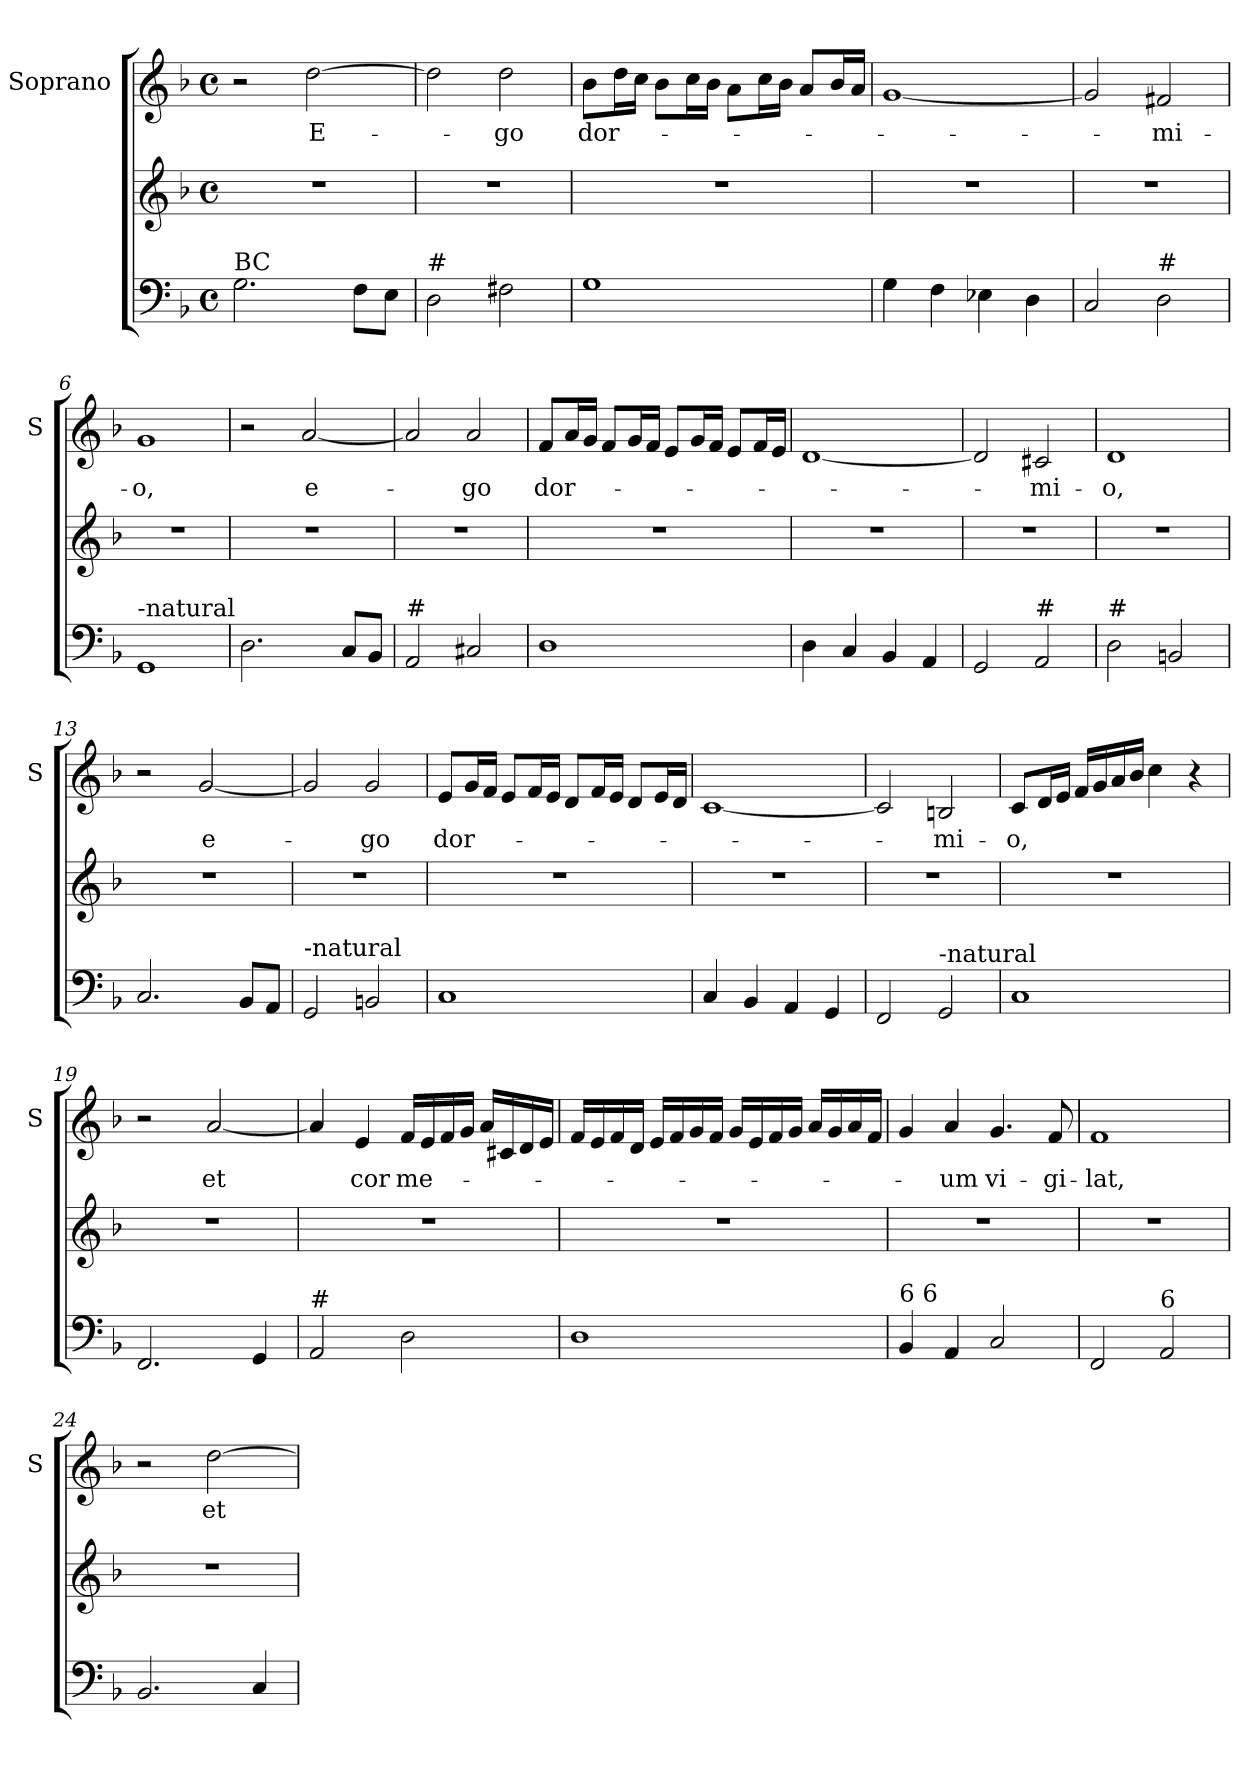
**kern	**kern	**kern	**text
*part2	*part2	*part1	*part1
*staff3	*staff2	*staff1	*staff1
*	*	*I"Soprano	*
*	*	*I'S	*
*clefF4	*clefG2	*clefG2	*
*k[b-]	*k[b-]	*k[b-]	*
*F:	*F:	*F:	*
*M4/4	*M4/4	*M4/4	*
*met(c)	*met(c)	*met(c)	*
=1	=1	=1	=1
!LO:TX:a:t=BC	!	!	!
2.G\	1r	2r	.
!	!	!	!LO:LY:b
.	.	[2dd\	E-
8F\L	.	.	.
8E\J	.	.	.
=2	=2	=2	=2
!LO:TX:a:t=#	!	!	!
2D\	1r	2dd\]	.
!	!	!	!LO:LY:b
2F#X\	.	2dd\	-go
=3	=3	=3	=3
!	!	!	!LO:LY:b
1G	1r	8b-\L	dor-
.	.	16dd\L	.
.	.	16cc\JJ	.
.	.	8b-\L	.
.	.	16cc\L	.
.	.	16b-\JJ	.
.	.	8a\L	.
.	.	16cc\L	.
.	.	16b-\JJ	.
.	.	8a/L	.
.	.	16b-/L	.
.	.	16a/JJ	.
=4	=4	=4	=4
4G\	1r	[1g	.
4F\	.	.	.
4E-X\	.	.	.
4D\	.	.	.
!!LO:LB:g=z
=5	=5	=5	=5
2C/	1r	2g/]	.
!LO:TX:a:t=#	!	!	!
!	!	!	!LO:LY:b
2D\	.	2f#X/	-mi-
=6	=6	=6	=6
!LO:TX:a:t=-natural	!	!	!
!	!	!	!LO:LY:b
1GG	1r	1g	-o,
=7	=7	=7	=7
2.D\	1r	2r	.
!	!	!	!LO:LY:b
.	.	[2a/	e-
8C/L	.	.	.
8BB-/J	.	.	.
=8	=8	=8	=8
!LO:TX:a:t=#	!	!	!
2AA/	1r	2a/]	.
!	!	!	!LO:LY:b
2C#X/	.	2a/	-go
=9	=9	=9	=9
!	!	!	!LO:LY:b
1D	1r	8f/L	dor-
.	.	16a/L	.
.	.	16g/JJ	.
.	.	8f/L	.
.	.	16g/L	.
.	.	16f/JJ	.
.	.	8e/L	.
.	.	16g/L	.
.	.	16f/JJ	.
.	.	8e/L	.
.	.	16f/L	.
.	.	16e/JJ	.
!!LO:LB:g=z
=10	=10	=10	=10
4D\	1r	[1d	.
4C/	.	.	.
4BB-/	.	.	.
4AA/	.	.	.
=11	=11	=11	=11
2GG/	1r	2d/]	.
!LO:TX:a:t=#	!	!	!
!	!	!	!LO:LY:b
2AA/	.	2c#X/	-mi-
=12	=12	=12	=12
!LO:TX:a:t=#	!	!	!
!	!	!	!LO:LY:b
2D\	1r	1d	-o,
2BBn/	.	.	.
=13	=13	=13	=13
2.C/	1r	2r	.
!	!	!	!LO:LY:b
.	.	[2g/	e-
8BB-/L	.	.	.
8AA/J	.	.	.
=14	=14	=14	=14
!LO:TX:a:t=-natural	!	!	!
2GG/	1r	2g/]	.
!	!	!	!LO:LY:b
2BBn/	.	2g/	-go
!!LO:PB:g=z
=15	=15	=15	=15
!	!	!	!LO:LY:b
1C	1r	8e/L	dor-
.	.	16g/L	.
.	.	16f/JJ	.
.	.	8e/L	.
.	.	16f/L	.
.	.	16e/JJ	.
.	.	8d/L	.
.	.	16f/L	.
.	.	16e/JJ	.
.	.	8d/L	.
.	.	16e/L	.
.	.	16d/JJ	.
=16	=16	=16	=16
4C/	1r	[1c	.
4BB-/	.	.	.
4AA/	.	.	.
4GG/	.	.	.
=17	=17	=17	=17
2FF/	1r	2c/]	.
!LO:TX:a:t=-natural	!	!	!
!	!	!	!LO:LY:b
2GG/	.	2Bn/	-mi-
=18	=18	=18	=18
!	!	!	!LO:LY:b
1C	1r	8c/L	-o,
.	.	16d/L	.
.	.	16e/JJ	.
.	.	16f/LL	.
.	.	16g/	.
.	.	16a/	.
.	.	16b-/JJ	.
.	.	4cc\	.
.	.	4r	.
=19	=19	=19	=19
2.FF/	1r	2r	.
!	!	!	!LO:LY:b
.	.	[2a/	et
4GG/	.	.	.
!!LO:LB:g=z
=20	=20	=20	=20
!LO:TX:a:t=#	!	!	!
2AA/	1r	4a/]	.
!	!	!	!LO:LY:b
.	.	4e/	cor
!	!	!	!LO:LY:b
2D\	.	16f/LL	me-
.	.	16e/	.
.	.	16f/	.
.	.	16g/JJ	.
.	.	16a/LL	.
.	.	16c#X/	.
.	.	16d/	.
.	.	16e/JJ	.
=21	=21	=21	=21
1D	1r	16f/LL	.
.	.	16e/	.
.	.	16f/	.
.	.	16d/JJ	.
.	.	16e/LL	.
.	.	16f/	.
.	.	16g/	.
.	.	16f/JJ	.
.	.	16g/LL	.
.	.	16e/	.
.	.	16f/	.
.	.	16g/JJ	.
.	.	16a/LL	.
.	.	16g/	.
.	.	16a/	.
.	.	16f/JJ	.
=22	=22	=22	=22
!LO:TX:a:t=6     6	!	!	!
4BB-/	1r	4g/	.
!	!	!	!LO:LY:b
4AA/	.	4a/	-um
!	!	!	!LO:LY:b
2C/	.	4.g/	vi-
!	!	!	!LO:LY:b
.	.	8f/	-gi-
=23	=23	=23	=23
!	!	!	!LO:LY:b
2FF/	1r	1f	-lat,
!LO:TX:a:t=6	!	!	!
2AA/	.	.	.
!!LO:LB:g=z
=24	=24	=24	=24
2.BB-/	1r	2r	.
!	!	!	!LO:LY:b
.	.	[2dd\	et
4C/	.	.	.
=	=	=	=
*-	*-	*-	*-
